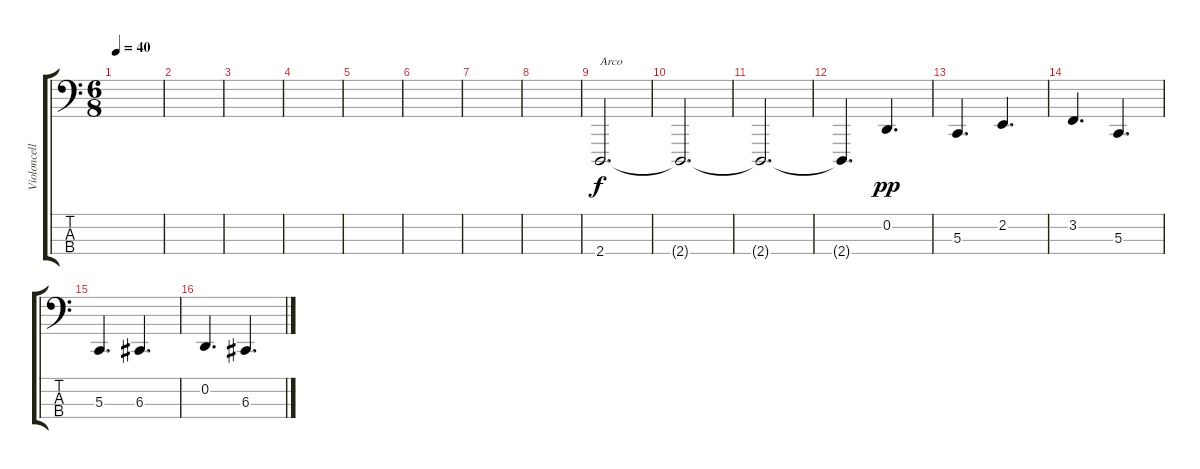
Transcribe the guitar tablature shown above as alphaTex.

\track ("Violoncello" "Violoncell") {instrument cello}
\staff {score tabs}
\tuning (A2 D2 G1 C1) {hide}
\ts (6 8)
\tempo 40
\clef f4
\ks c
|
|
|
|
|
|
|
|
2.4.2{d txt "Arco"} |
2.4{t}.2{d dy f} |
2.4{t}.2{d} |
2.4{t}.4{d} 0.2.4{d dy pp} |
5.3.4{d} 2.2.4{d} |
3.2.4{d} 5.3.4{d} |
5.3.4{d} 6.3.4{d} |
0.2.4{d} 6.3.4{d}
